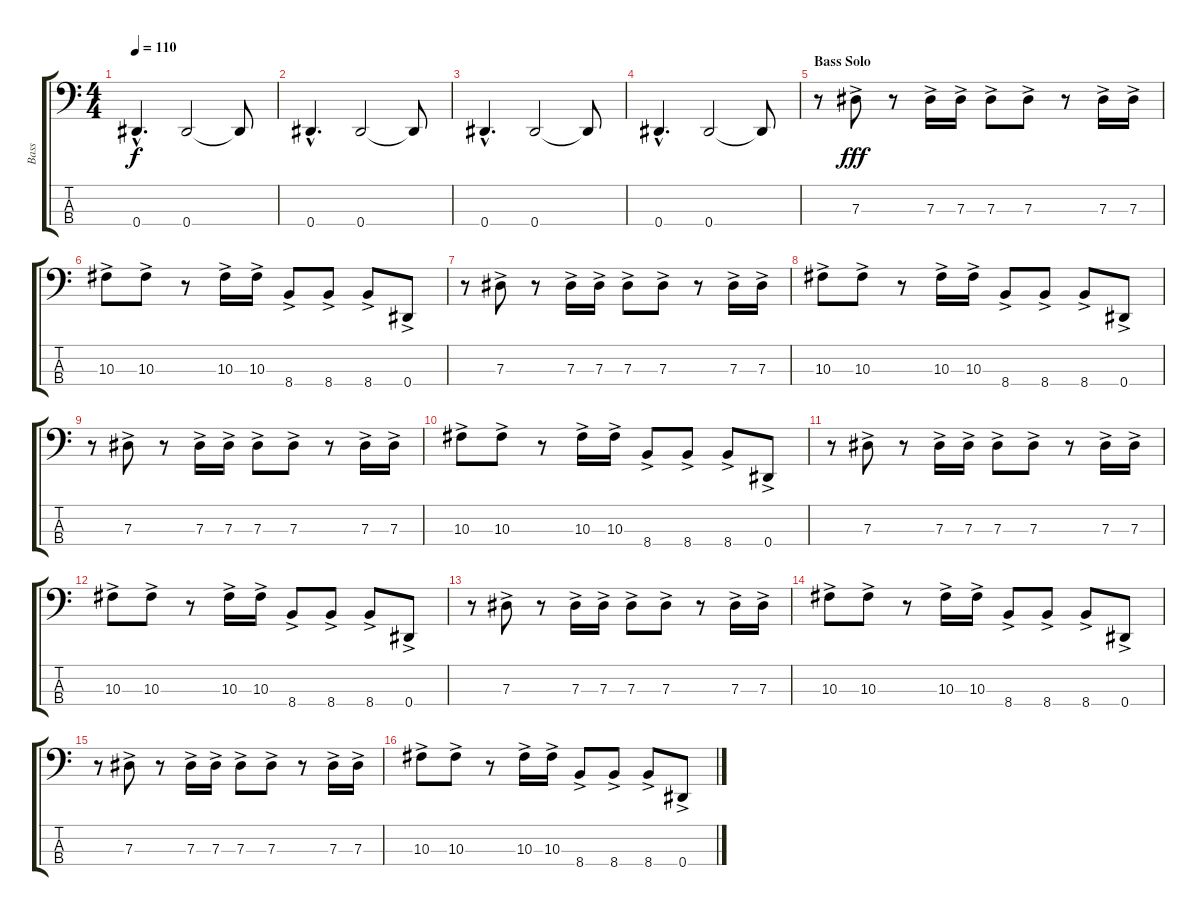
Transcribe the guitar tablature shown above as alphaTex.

\track ("Bass" "Bass") {instrument electricbassfinger}
\staff {score tabs}
\tuning (Gb2 Db2 Ab1 Eb1) {hide}
\ts (4 4)
\tempo 110
\clef f4
\ks c
0.4{hac}.4{d dy f} 0.4.2 0.4{t}.8 |
0.4{hac}.4{d} 0.4.2 0.4{t}.8 |
0.4{hac}.4{d} 0.4.2 0.4{t}.8 |
0.4{hac}.4{d} 0.4.2 0.4{t}.8 |
\section ("" "Bass Solo")
r.8 7.3{ac}.8{dy fff} r.8 7.3{ac}.16 7.3{ac}.16 7.3{ac}.8 7.3{ac}.8 r.8 7.3{ac}.16 7.3{ac}.16 |
10.3{ac}.8 10.3{ac}.8 r.8 10.3{ac}.16 10.3{ac}.16 8.4{ac}.8 8.4{ac}.8 8.4{ac}.8 0.4{ac}.8 |
r.8 7.3{ac}.8 r.8 7.3{ac}.16 7.3{ac}.16 7.3{ac}.8 7.3{ac}.8 r.8 7.3{ac}.16 7.3{ac}.16 |
10.3{ac}.8 10.3{ac}.8 r.8 10.3{ac}.16 10.3{ac}.16 8.4{ac}.8 8.4{ac}.8 8.4{ac}.8 0.4{ac}.8 |
r.8 7.3{ac}.8 r.8 7.3{ac}.16 7.3{ac}.16 7.3{ac}.8 7.3{ac}.8 r.8 7.3{ac}.16 7.3{ac}.16 |
10.3{ac}.8 10.3{ac}.8 r.8 10.3{ac}.16 10.3{ac}.16 8.4{ac}.8 8.4{ac}.8 8.4{ac}.8 0.4{ac}.8 |
r.8 7.3{ac}.8 r.8 7.3{ac}.16 7.3{ac}.16 7.3{ac}.8 7.3{ac}.8 r.8 7.3{ac}.16 7.3{ac}.16 |
10.3{ac}.8 10.3{ac}.8 r.8 10.3{ac}.16 10.3{ac}.16 8.4{ac}.8 8.4{ac}.8 8.4{ac}.8 0.4{ac}.8 |
r.8 7.3{ac}.8 r.8 7.3{ac}.16 7.3{ac}.16 7.3{ac}.8 7.3{ac}.8 r.8 7.3{ac}.16 7.3{ac}.16 |
10.3{ac}.8 10.3{ac}.8 r.8 10.3{ac}.16 10.3{ac}.16 8.4{ac}.8 8.4{ac}.8 8.4{ac}.8 0.4{ac}.8 |
r.8 7.3{ac}.8 r.8 7.3{ac}.16 7.3{ac}.16 7.3{ac}.8 7.3{ac}.8 r.8 7.3{ac}.16 7.3{ac}.16 |
10.3{ac}.8 10.3{ac}.8 r.8 10.3{ac}.16 10.3{ac}.16 8.4{ac}.8 8.4{ac}.8 8.4{ac}.8 0.4{ac}.8
